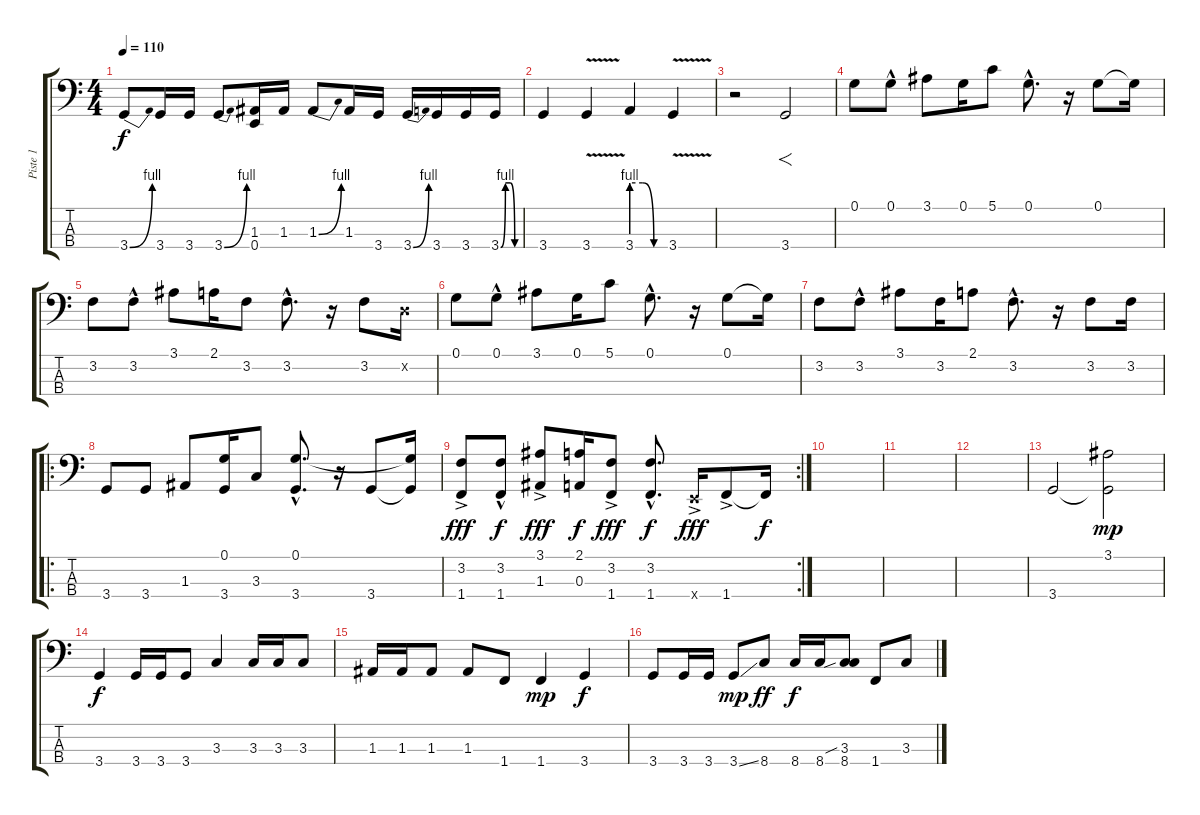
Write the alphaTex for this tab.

\track ("Piste 1" "Piste 1") {instrument electricbasspick}
\staff {score tabs}
\tuning (G2 D2 A1 E1) {hide}
\ts (4 4)
\tempo 110
\clef f4
\ks c
3.4{be (bend 0 0 60 4)}.8{dy f} 3.4.16 3.4.16 3.4{be (bend 0 0 60 4)}.8 (1.3 0.4).16 1.3.16 1.3{be (bend 0 0 60 4)}.8 1.3.16 3.4.16 3.4{be (bend 0 0 60 4)}.16 3.4.16 3.4.16 3.4{be (custom 0 0 15 4 30 4 45 0 60 0)}.16 |
3.4.4 3.4{v}.4 3.4{be (custom 0 4 20 4 40 0 60 0)}.4 3.4{v}.4 |
r.2 3.4.2{f} |
0.1.8 0.1{hac}.8 3.1.8 0.1.16 5.1.8 0.1{hac}.8{d} r.16 0.1.8 0.1{t}.16 |
3.2.8 3.2{hac}.8 3.1.8 2.1.16 3.2.8 3.2{hac}.8{d} r.16 3.2.8 0.2{x}.16 |
0.1.8 0.1{hac}.8 3.1.8 0.1.16 5.1.8 0.1{hac}.8{d} r.16 0.1.8 0.1{t}.16 |
3.2.8 3.2{hac}.8 3.1.8 3.2.16 2.1.8 3.2{hac}.8{d} r.16 3.2.8 3.2.16 |
\ro
3.4.8 3.4.8 1.3.8 (0.1 3.4).16 3.3.8 (0.1{hac} 3.4{hac}).8{d} r.16 3.4.8 (0.1{t} 3.4{t}).16 |
\rc 2
(3.2{ac} 1.4).8{dy fff} (3.2{hac} 1.4).8{dy f} (3.1{ac} 1.3).8{dy fff} (2.1 0.3).16{dy f} (3.2{ac} 1.4).8{dy fff} (3.2{hac} 1.4{hac}).8{d dy f} 0.4{ac x}.16{dy fff} 1.4{ac}.8 1.4{t}.16{dy f} |
|
|
|
3.4.2 (3.1 3.4{t}).2{dy mp} |
3.4.4{dy f} 3.4.16 3.4.16 3.4.8 3.3.4 3.3.16 3.3.16 3.3.8 |
1.3.16 1.3.16 1.3.8 1.3.8 1.4.8 1.4.4{dy mp} 3.4.4{dy f} |
3.4.8 3.4.16 3.4.16 3.4{ss}.8{dy mp} 8.4.8{dy ff} 8.4.16{dy f} 8.4.16 (3.3{sib} 8.4).8 1.4.8 3.3.8
